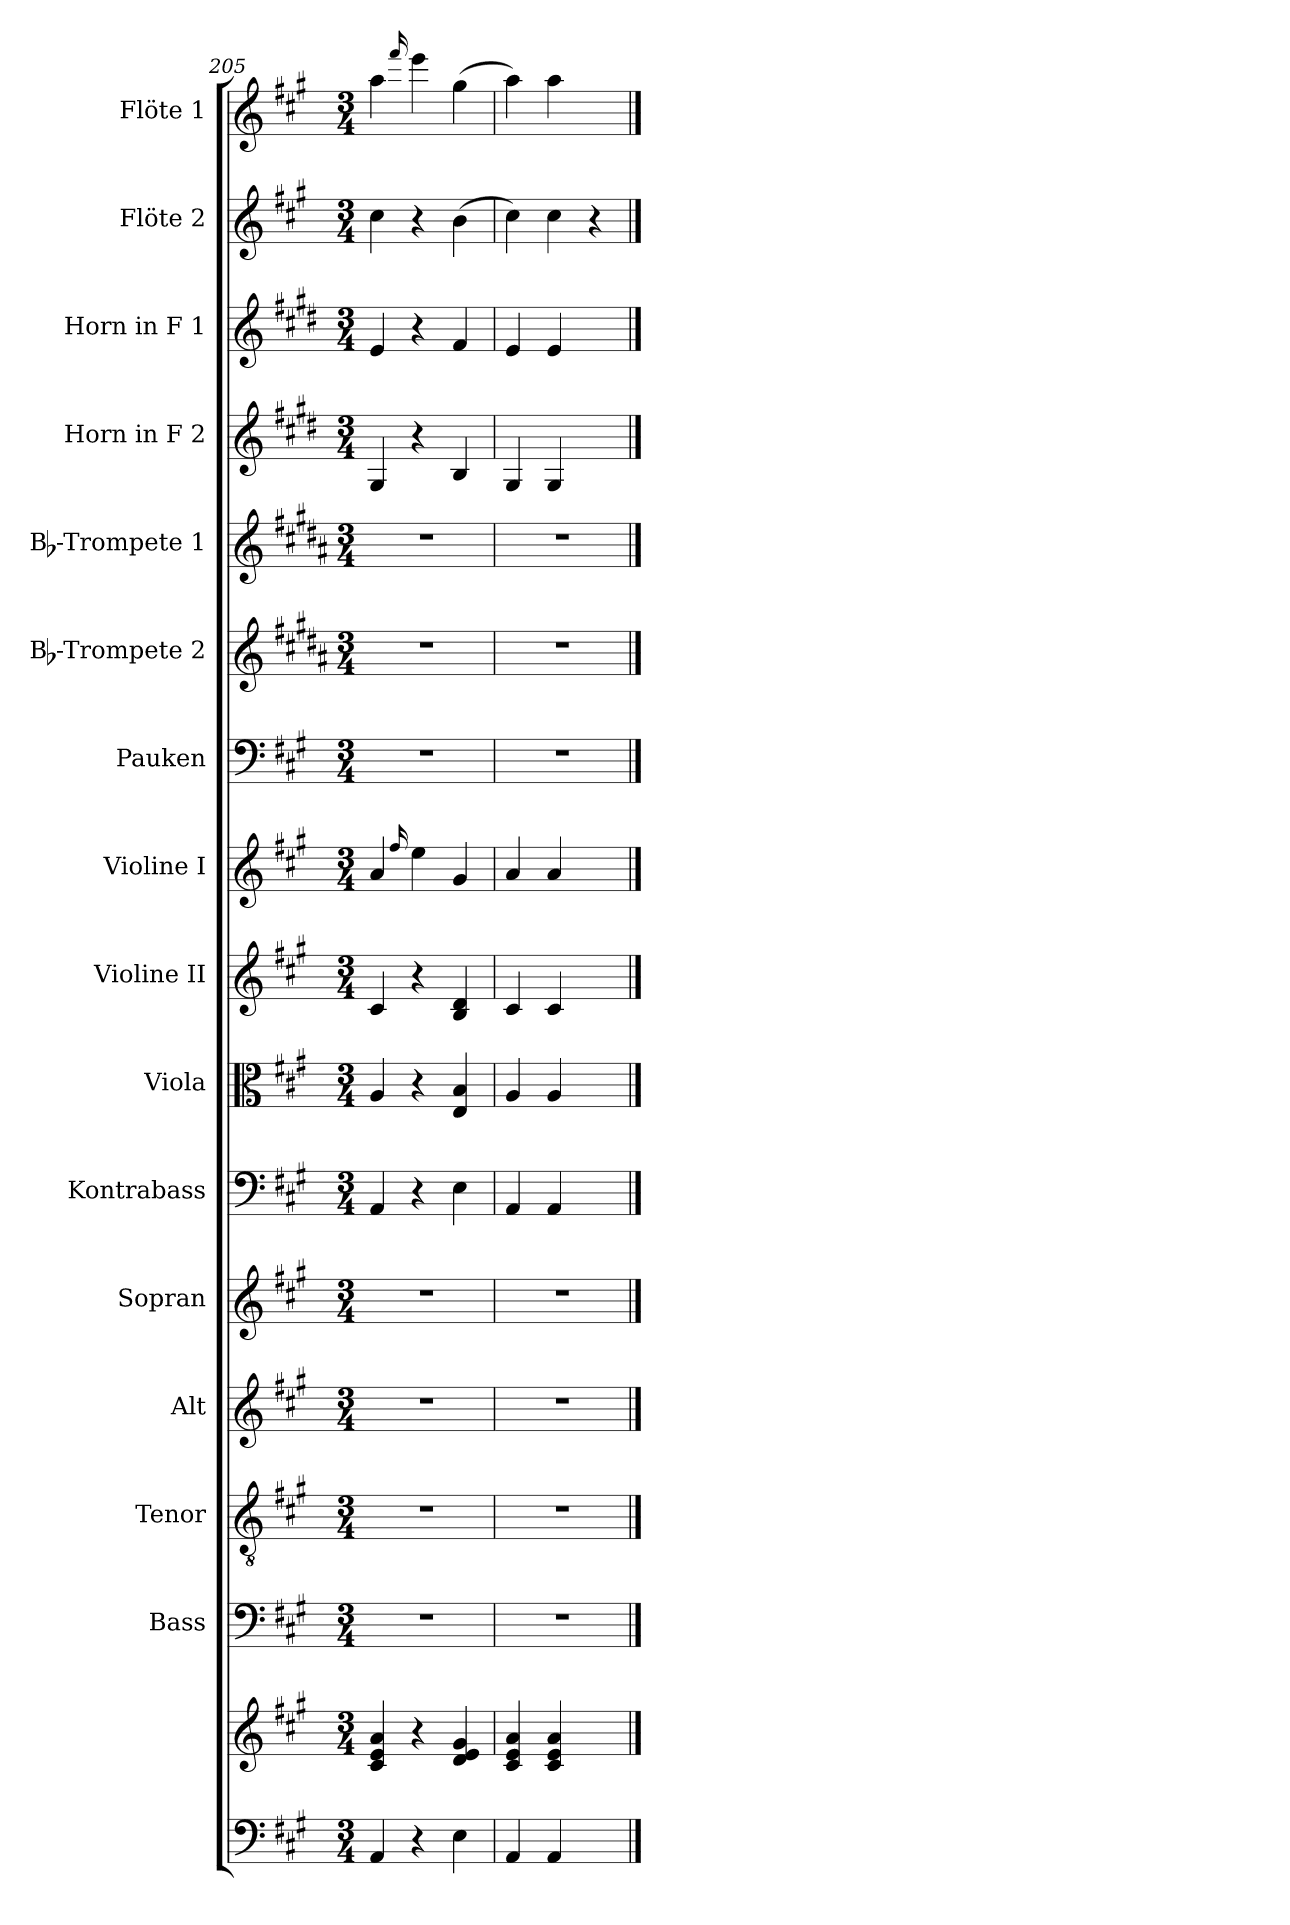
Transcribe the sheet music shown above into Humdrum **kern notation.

**kern	**kern	**kern	**kern	**kern	**kern	**kern	**kern	**kern	**kern	**kern	**kern	**kern	**kern	**kern	**kern	**kern
*part16	*part16	*part15	*part14	*part13	*part12	*part11	*part10	*part9	*part8	*part7	*part6	*part5	*part4	*part3	*part2	*part1
*staff17	*staff16	*staff15	*staff14	*staff13	*staff12	*staff11	*staff10	*staff9	*staff8	*staff7	*staff6	*staff5	*staff4	*staff3	*staff2	*staff1
*	*	*I"Bass	*I"Tenor	*I"Alt	*I"Sopran	*I"Kontrabass	*I"Viola	*I"Violine II	*I"Violine I	*I"Pauken	*I"Bb-Trompete 2	*I"Bb-Trompete 1	*I"Horn in F 2	*I"Horn in F 1	*I"Flöte 2	*I"Flöte 1
*	*	*I'B.	*I'T.	*I'A.	*I'S.	*I'Kb.	*I'Vla.	*I'Vl. II	*I'Vl. I	*I'Pk.	*I'Bb Trp. 2	*I'Bb Trp. 1	*	*	*I'Fl. 2	*I'Fl. 1
*clefF4	*clefG2	*clefF4	*clefGv2	*clefG2	*clefG2	*clefF4	*clefC3	*clefG2	*clefG2	*clefF4	*clefG2	*clefG2	*clefG2	*clefG2	*clefG2	*clefG2
*	*	*	*	*	*	*ITrd7c12	*	*	*	*	*ITrd1c2	*ITrd1c2	*ITrd4c7	*ITrd4c7	*	*
*k[f#c#g#]	*k[f#c#g#]	*k[f#c#g#]	*k[f#c#g#]	*k[f#c#g#]	*k[f#c#g#]	*k[f#c#g#]	*k[f#c#g#]	*k[f#c#g#]	*k[f#c#g#]	*k[f#c#g#]	*k[f#c#g#]	*k[f#c#g#]	*k[f#c#g#]	*k[f#c#g#]	*k[f#c#g#]	*k[f#c#g#]
*A:	*A:	*A:	*A:	*A:	*A:	*A:	*A:	*A:	*A:	*A:	*A:	*A:	*A:	*A:	*A:	*A:
*M3/4	*M3/4	*M3/4	*M3/4	*M3/4	*M3/4	*M3/4	*M3/4	*M3/4	*M3/4	*M3/4	*M3/4	*M3/4	*M3/4	*M3/4	*M3/4	*M3/4
=205	=205	=205	=205	=205	=205	=205	=205	=205	=205	=205	=205	=205	=205	=205	=205	=205
4AA/	4c#/ 4e/ 4a/	2.r	2.r	2.r	2.r	4AAA/	4A/	4c#/	4a/	2.r	2.r	2.r	4C#/	4A/	4cc#\	4aa\
.	.	.	.	.	.	.	.	.	16qqff#/	.	.	.	.	.	.	16qqfff#/
4r	4r	.	.	.	.	4r	4r	4r	4ee\	.	.	.	4r	4r	4r	4eee\
4E\	4d/ 4e/ 4g#/	.	.	.	.	4EE\	4E/ 4B/	4B/ 4d/	4g#/	.	.	.	4E/	4B/	(>4b\	(>4gg#\
=206	=206	=206	=206	=206	=206	=206	=206	=206	=206	=206	=206	=206	=206	=206	=206	=206
4AA/	4c#/ 4e/ 4a/	2.r	2.r	2.r	2.r	4AAA/	4A/	4c#/	4a/	2.r	2.r	2.r	4C#/	4A/	4cc#\)	4aa\)
4AA/	4c#/ 4e/ 4a/	.	.	.	.	4AAA/	4A/	4c#/	4a/	.	.	.	4C#/	4A/	4cc#\	4aa\
4ryy	4ryy	.	.	.	.	4ryy	4ryy	4ryy	4ryy	.	.	.	4ryy	4ryy	4r	4ryy
==	==	==	==	==	==	==	==	==	==	==	==	==	==	==	==	==
*-	*-	*-	*-	*-	*-	*-	*-	*-	*-	*-	*-	*-	*-	*-	*-	*-
